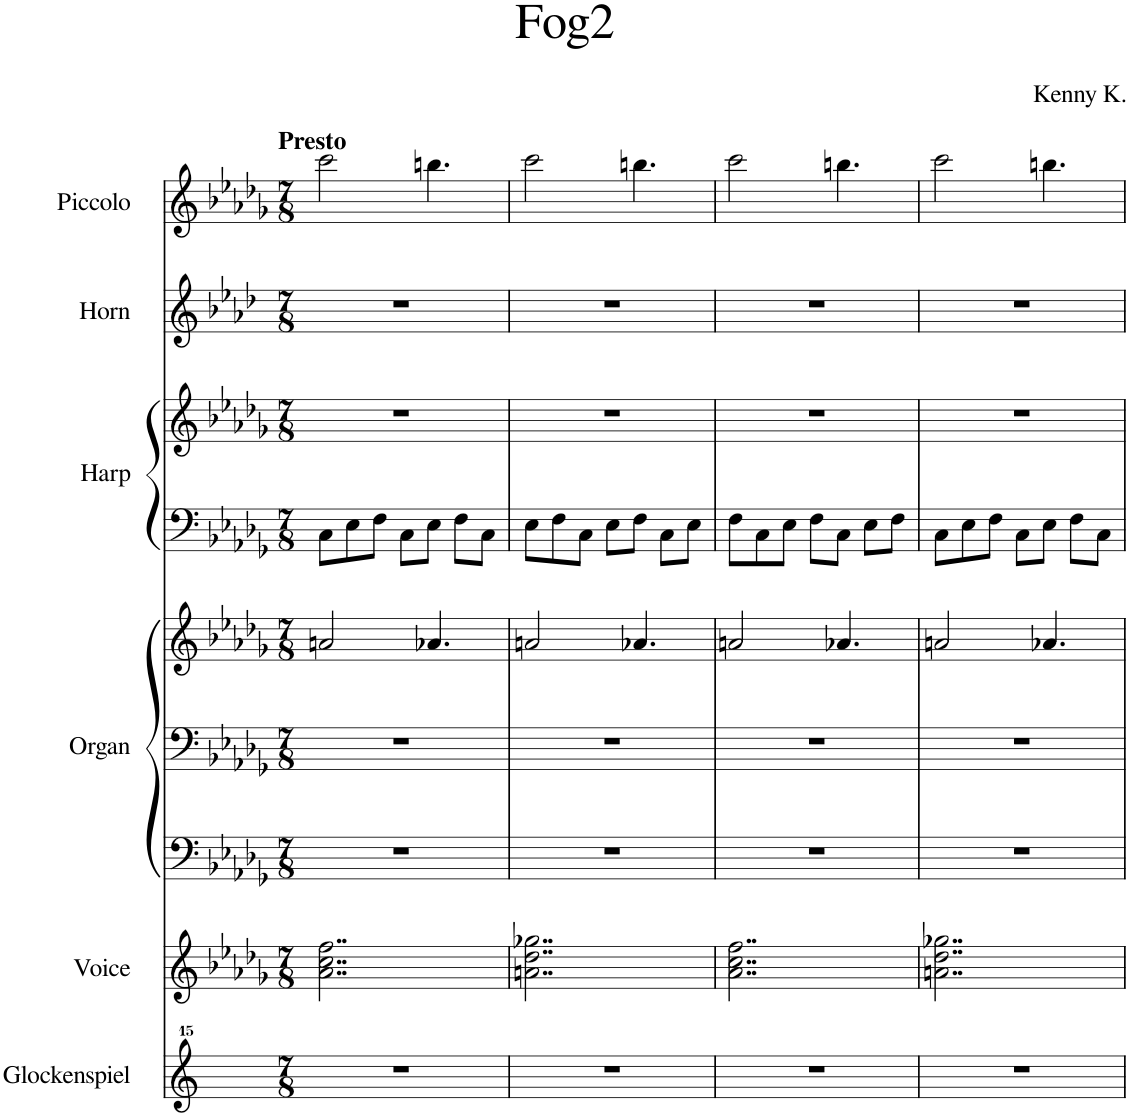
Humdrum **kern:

**kern	**kern	**kern	**kern	**kern	**kern	**kern	**kern	**kern
*part6	*part5	*part4	*part4	*part4	*part3	*part3	*part2	*part1
*staff9	*staff8	*staff7	*staff6	*staff5	*staff4	*staff3	*staff2	*staff1
*I"Glockenspiel	*I"Voice	*I"Organ	*	*	*I"Harp	*	*I"Horn	*I"Piccolo
*I'Glk.	*I'Vo.	*I'Org.	*	*	*I'Hrp.	*	*I'Hn.	*I'Picc.
*clefG^^2	*clefG2	*clefF4	*clefF4	*clefG2	*clefF4	*clefG2	*clefG2	*clefG2
*	*	*	*	*	*	*	*Trd4c7	*Trd-7c-12
*k[]	*k[b-e-a-d-g-]	*k[b-e-a-d-g-]	*k[b-e-a-d-g-]	*k[b-e-a-d-g-]	*k[b-e-a-d-g-]	*k[b-e-a-d-g-]	*k[b-e-a-d-]	*k[b-e-a-d-g-]
*M7/8	*M7/8	*M7/8	*M7/8	*M7/8	*M7/8	*M7/8	*M7/8	*M7/8
=1	=1	=1	=1	=1	=1	=1	=1	=1
!	!	!	!	!	!	!	!	!LO:TX:a:B:t=Presto
2..r	2..a-\ 2..cc\ 2..ff\	2..r	2..r	2an/	8C\L	2..r	2..r	2ccc\
.	.	.	.	.	8E-\	.	.	.
.	.	.	.	.	8F\J	.	.	.
.	.	.	.	.	8C\L	.	.	.
.	.	.	.	4.a-X/	8E-\J	.	.	4.bbn\
.	.	.	.	.	8F\L	.	.	.
.	.	.	.	.	8C\J	.	.	.
=2	=2	=2	=2	=2	=2	=2	=2	=2
2..r	2..an\ 2..dd-\ 2..gg-X\	2..r	2..r	2an/	8E-\L	2..r	2..r	2ccc\
.	.	.	.	.	8F\	.	.	.
.	.	.	.	.	8C\J	.	.	.
.	.	.	.	.	8E-\L	.	.	.
.	.	.	.	4.a-X/	8F\J	.	.	4.bbn\
.	.	.	.	.	8C\L	.	.	.
.	.	.	.	.	8E-\J	.	.	.
=3	=3	=3	=3	=3	=3	=3	=3	=3
2..r	2..a-\ 2..cc\ 2..ff\	2..r	2..r	2an/	8F\L	2..r	2..r	2ccc\
.	.	.	.	.	8C\	.	.	.
.	.	.	.	.	8E-\J	.	.	.
.	.	.	.	.	8F\L	.	.	.
.	.	.	.	4.a-X/	8C\J	.	.	4.bbn\
.	.	.	.	.	8E-\L	.	.	.
.	.	.	.	.	8F\J	.	.	.
=4	=4	=4	=4	=4	=4	=4	=4	=4
2..r	2..an\ 2..dd-\ 2..gg-X\	2..r	2..r	2an/	8C\L	2..r	2..r	2ccc\
.	.	.	.	.	8E-\	.	.	.
.	.	.	.	.	8F\J	.	.	.
.	.	.	.	.	8C\L	.	.	.
.	.	.	.	4.a-X/	8E-\J	.	.	4.bbn\
.	.	.	.	.	8F\L	.	.	.
.	.	.	.	.	8C\J	.	.	.
=	=	=	=	=	=	=	=	=
*-	*-	*-	*-	*-	*-	*-	*-	*-
